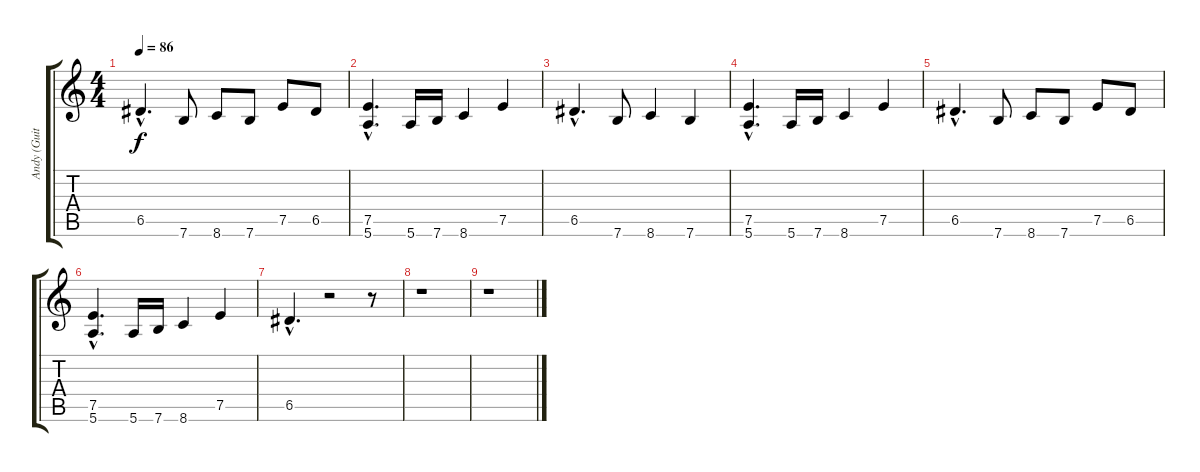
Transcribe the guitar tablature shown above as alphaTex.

\track ("Andy (Guitar)" "Andy (Guit") {instrument distortionguitar}
\staff {score tabs}
\tuning (E4 B3 G3 D3 A2 E2) {hide}
\ts (4 4)
\tempo 86
\clef g2
\ks c
6.5{hac}.4{d dy f} 7.6.8 8.6.8 7.6.8 7.5.8 6.5.8 |
(7.5{hac} 5.6{hac}).4{d} 5.6.16 7.6.16 8.6.4 7.5.4 |
6.5{hac}.4{d} 7.6.8 8.6.4 7.6.4 |
(7.5{hac} 5.6{hac}).4{d} 5.6.16 7.6.16 8.6.4 7.5.4 |
6.5{hac}.4{d} 7.6.8 8.6.8 7.6.8 7.5.8 6.5.8 |
(7.5{hac} 5.6{hac}).4{d} 5.6.16 7.6.16 8.6.4 7.5.4 |
6.5{hac}.4{d} r.2 r.8 |
r.1 |
r.1
